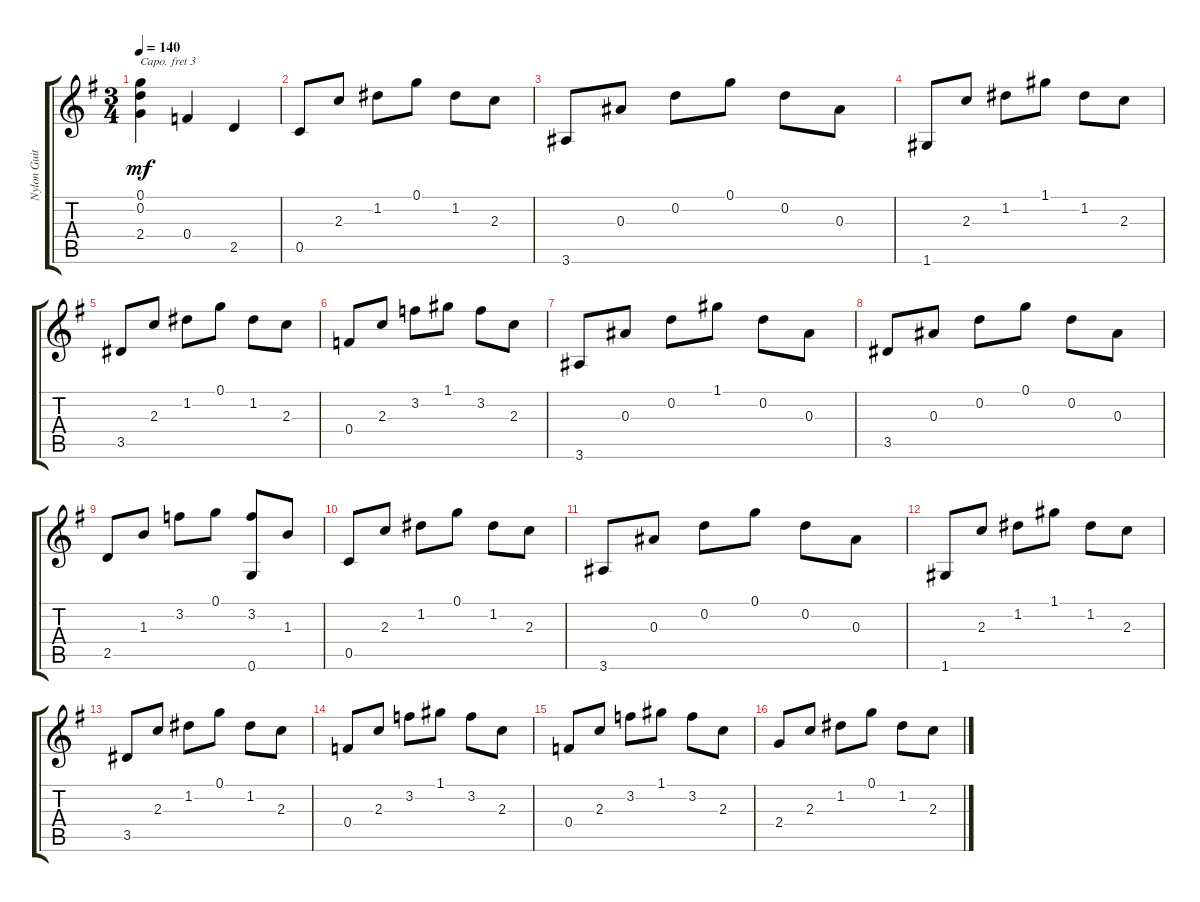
\track ("Nylon Guitar" "Nylon Guit") {instrument acousticguitarnylon}
\staff {score tabs}
\capo 3
\tuning (E4 B3 G3 D3 A2 E2) {hide}
\ts (3 4)
\tempo 140
\clef g2
\ks eminor
(0.1 0.2 2.4).4{dy mf} 0.4.4 2.5.4 |
0.5.8 2.3.8 1.2.8 0.1.8 1.2.8 2.3.8 |
3.6.8 0.3.8 0.2.8 0.1.8 0.2.8 0.3.8 |
1.6.8 2.3.8 1.2.8 1.1.8 1.2.8 2.3.8 |
3.5.8 2.3.8 1.2.8 0.1.8 1.2.8 2.3.8 |
0.4.8 2.3.8 3.2.8 1.1.8 3.2.8 2.3.8 |
3.6.8 0.3.8 0.2.8 1.1.8 0.2.8 0.3.8 |
3.5.8 0.3.8 0.2.8 0.1.8 0.2.8 0.3.8 |
2.5.8 1.3.8 3.2.8 0.1.8 (3.2 0.6).8 1.3.8 |
0.5.8 2.3.8 1.2.8 0.1.8 1.2.8 2.3.8 |
3.6.8 0.3.8 0.2.8 0.1.8 0.2.8 0.3.8 |
1.6.8 2.3.8 1.2.8 1.1.8 1.2.8 2.3.8 |
3.5.8 2.3.8 1.2.8 0.1.8 1.2.8 2.3.8 |
0.4.8 2.3.8 3.2.8 1.1.8 3.2.8 2.3.8 |
0.4.8 2.3.8 3.2.8 1.1.8 3.2.8 2.3.8 |
2.4.8 2.3.8 1.2.8 0.1.8 1.2.8 2.3.8
